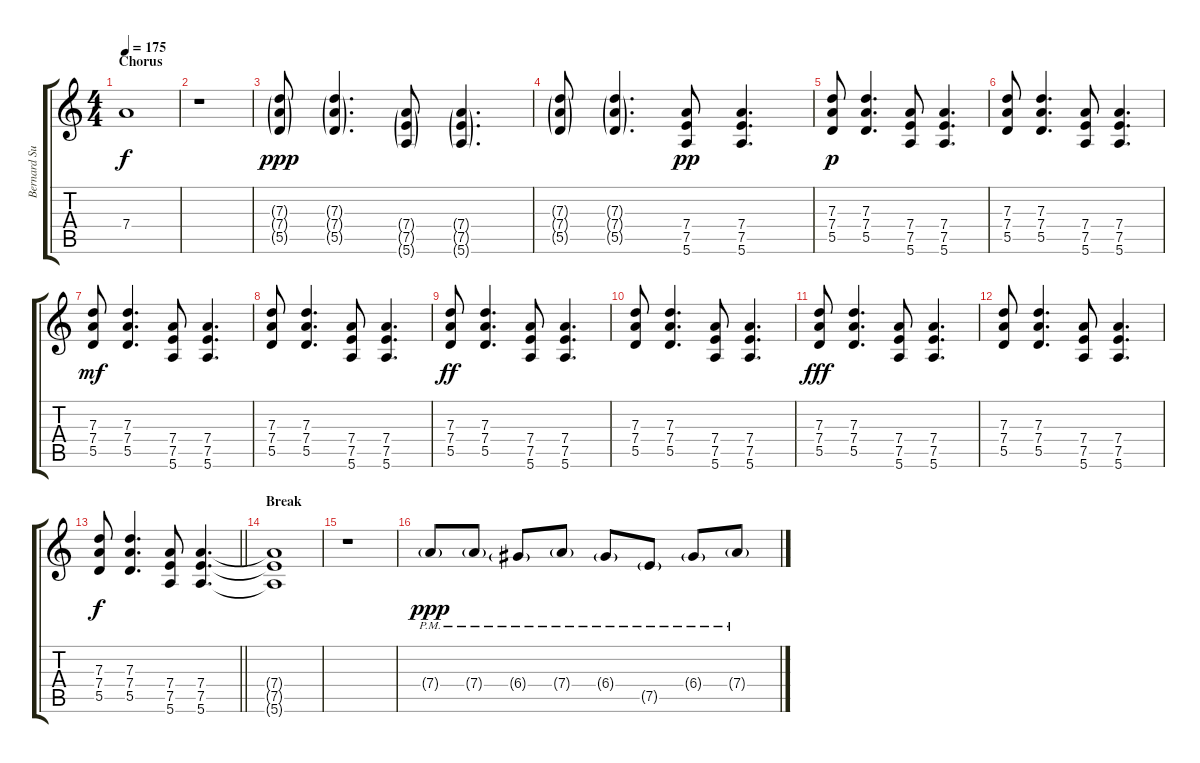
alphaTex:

\track ("Bernard Sumner" "Bernard Su") {instrument overdrivenguitar}
\staff {score tabs}
\tuning (E4 B3 G3 D3 A2 E2) {hide}
\ts (4 4)
\section ("" "Chorus")
\tempo 175
\clef g2
\ks c
7.4{t}.1{dy f} |
r.1 |
(7.3{g} 7.4{g} 5.5{g}).8{dy ppp} (7.3{g} 7.4{g} 5.5{g}).4{d} (7.4{g} 7.5{g} 5.6{g}).8 (7.4{g} 7.5{g} 5.6{g}).4{d} |
(7.3{g} 7.4{g} 5.5{g}).8 (7.3{g} 7.4{g} 5.5{g}).4{d} (7.4 7.5 5.6).8{dy pp} (7.4 7.5 5.6).4{d} |
(7.3 7.4 5.5).8{dy p} (7.3 7.4 5.5).4{d} (7.4 7.5 5.6).8 (7.4 7.5 5.6).4{d} |
(7.3 7.4 5.5).8 (7.3 7.4 5.5).4{d} (7.4 7.5 5.6).8 (7.4 7.5 5.6).4{d} |
(7.3 7.4 5.5).8{dy mf} (7.3 7.4 5.5).4{d} (7.4 7.5 5.6).8 (7.4 7.5 5.6).4{d} |
(7.3 7.4 5.5).8 (7.3 7.4 5.5).4{d} (7.4 7.5 5.6).8 (7.4 7.5 5.6).4{d} |
(7.3 7.4 5.5).8{dy ff} (7.3 7.4 5.5).4{d} (7.4 7.5 5.6).8 (7.4 7.5 5.6).4{d} |
(7.3 7.4 5.5).8 (7.3 7.4 5.5).4{d} (7.4 7.5 5.6).8 (7.4 7.5 5.6).4{d} |
(7.3 7.4 5.5).8{dy fff} (7.3 7.4 5.5).4{d} (7.4 7.5 5.6).8 (7.4 7.5 5.6).4{d} |
(7.3 7.4 5.5).8 (7.3 7.4 5.5).4{d} (7.4 7.5 5.6).8 (7.4 7.5 5.6).4{d} |
\barLineRight lightlight
(7.3 7.4 5.5).8{dy f} (7.3 7.4 5.5).4{d} (7.4 7.5 5.6).8 (7.4 7.5 5.6).4{d} |
\section ("" "Break")
(7.4{t} 7.5{t} 5.6{t}).1 |
r.1 |
7.4{g pm}.8{dy ppp} 7.4{g pm}.8 6.4{g pm}.8 7.4{g pm}.8 6.4{g pm}.8 7.5{g pm}.8 6.4{g pm}.8 7.4{g pm}.8
